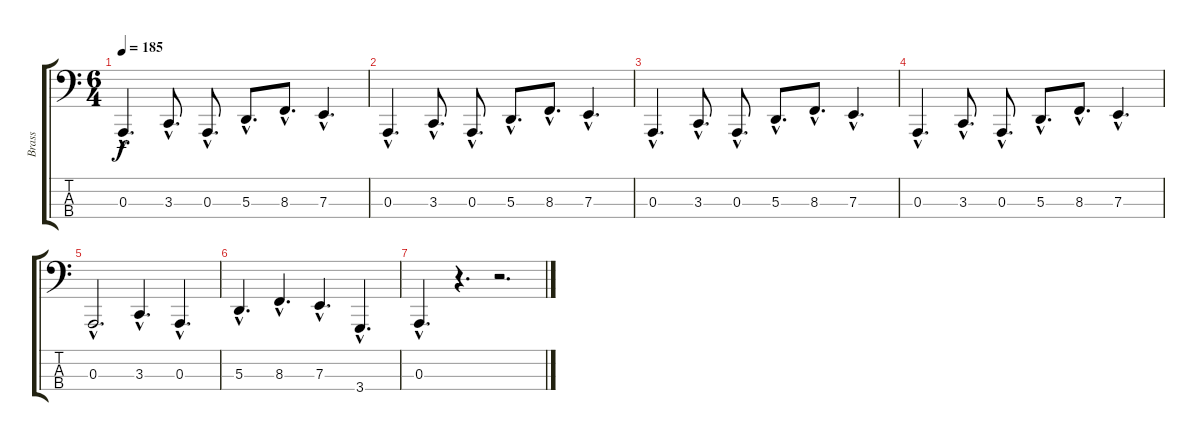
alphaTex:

\track ("Brass" "Brass") {instrument synthbrass1}
\staff {score tabs}
\tuning (G2 D2 A1 E1) {hide}
\ts (6 4)
\tempo 185
\clef f4
\ks c
0.3{hac}.4{d dy f} 3.3{hac}.8{d} 0.3{hac}.8{d} 5.3{hac}.8{d} 8.3{hac}.8{d} 7.3{hac}.4{d} |
0.3{hac}.4{d} 3.3{hac}.8{d} 0.3{hac}.8{d} 5.3{hac}.8{d} 8.3{hac}.8{d} 7.3{hac}.4{d} |
0.3{hac}.4{d} 3.3{hac}.8{d} 0.3{hac}.8{d} 5.3{hac}.8{d} 8.3{hac}.8{d} 7.3{hac}.4{d} |
0.3{hac}.4{d} 3.3{hac}.8{d} 0.3{hac}.8{d} 5.3{hac}.8{d} 8.3{hac}.8{d} 7.3{hac}.4{d} |
0.3{hac}.2{d} 3.3{hac}.4{d} 0.3{hac}.4{d} |
5.3{hac}.4{d} 8.3{hac}.4{d} 7.3{hac}.4{d} 3.4{hac}.4{d} |
0.3{hac}.4{d} r.4{d} r.2{d}
